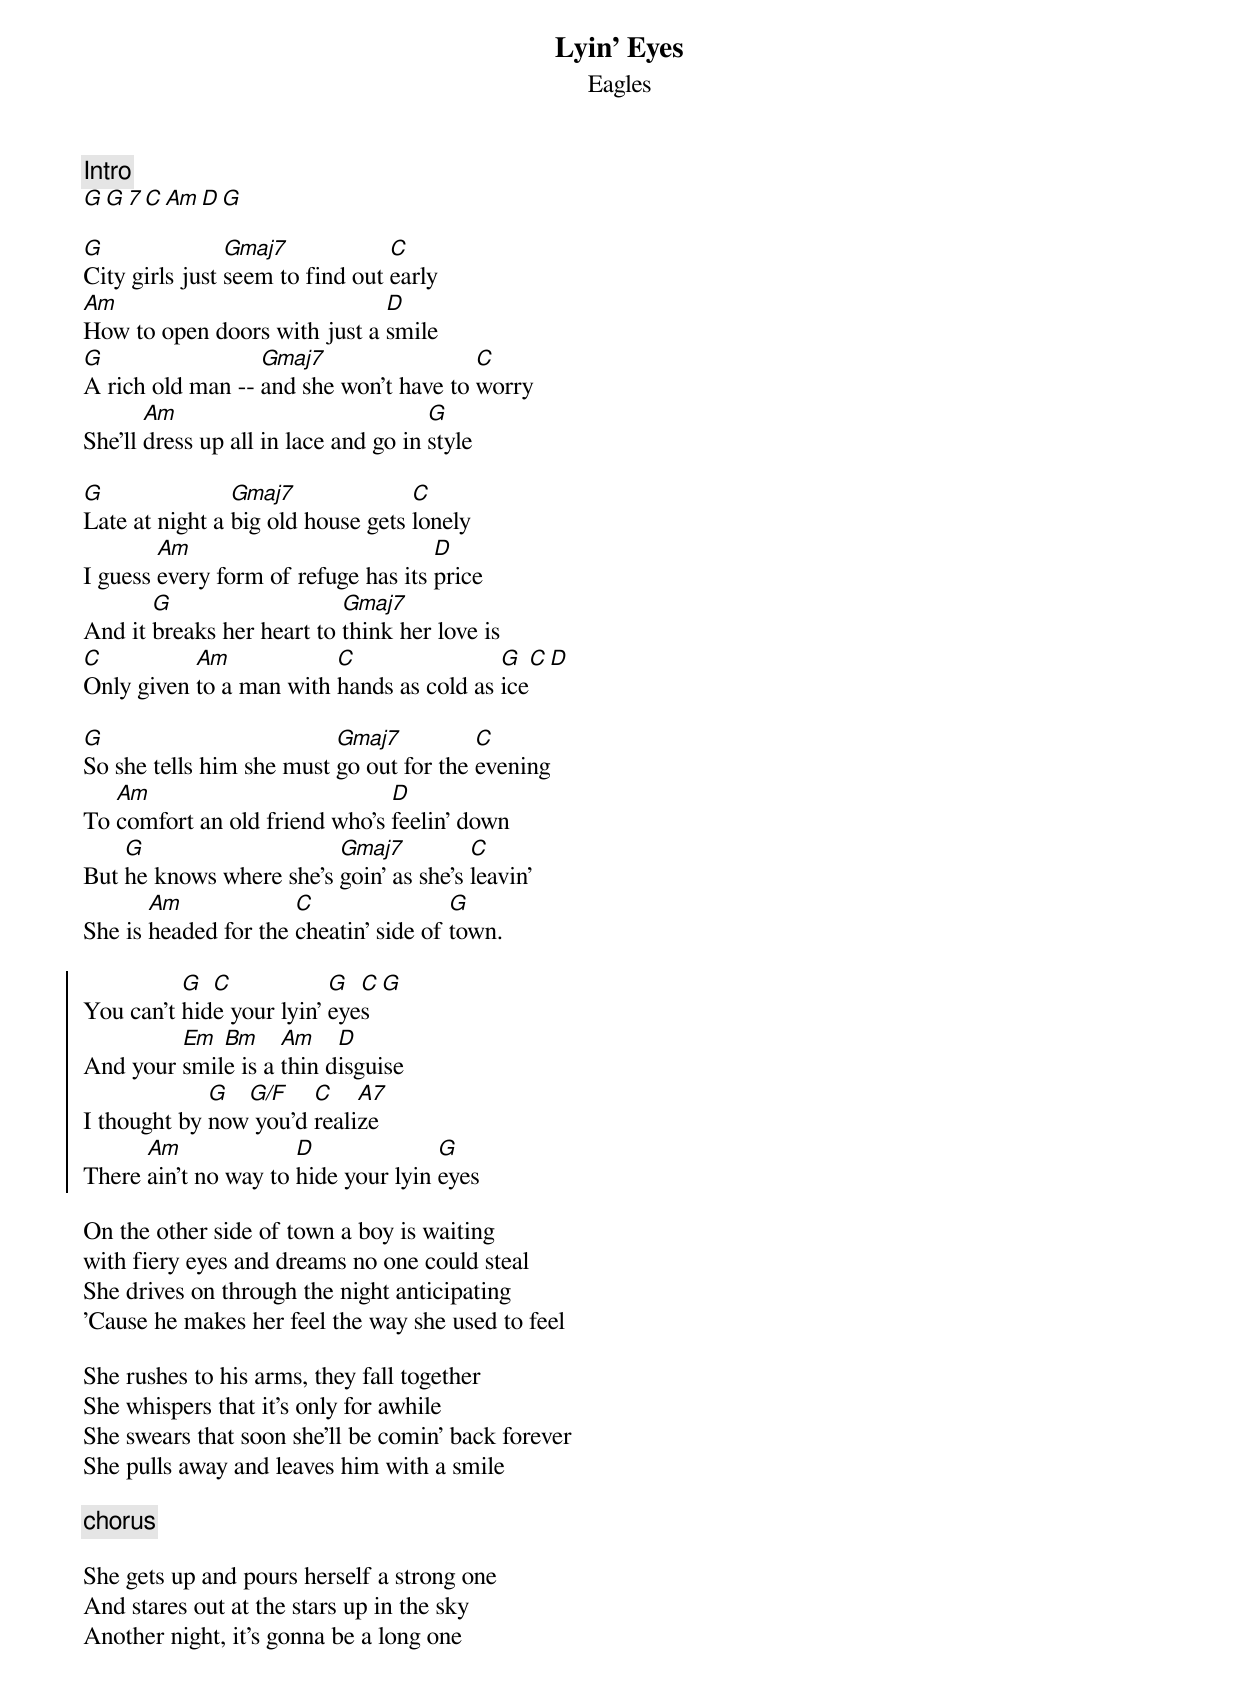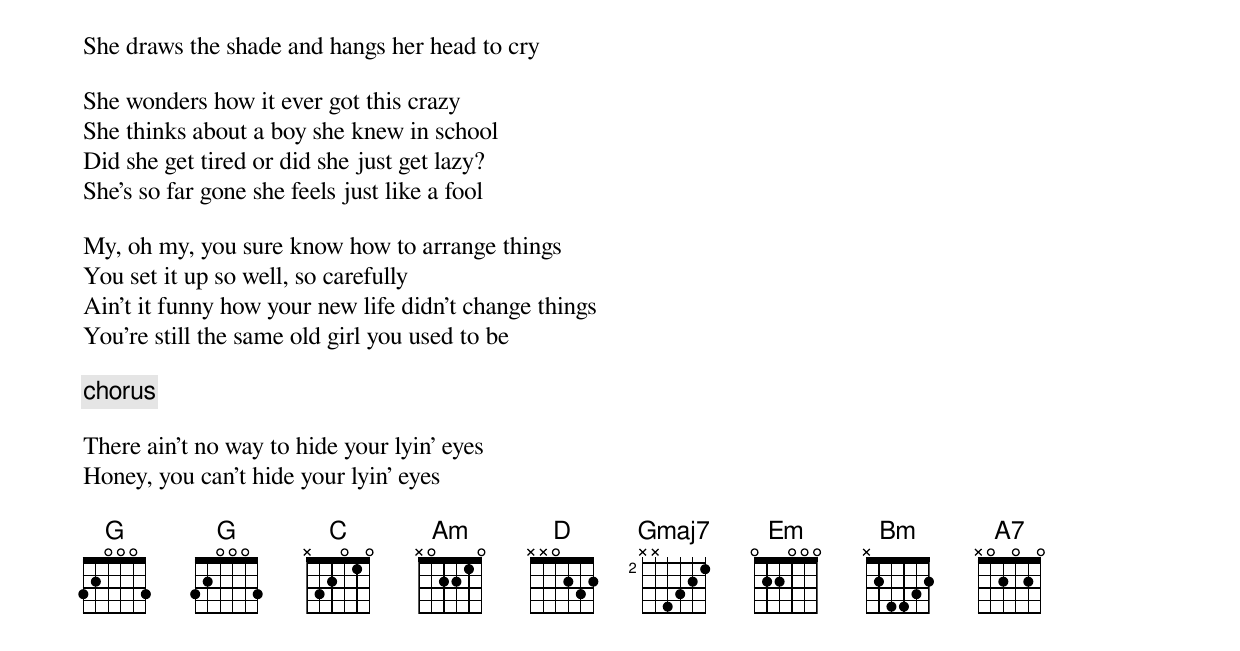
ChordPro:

{title:Lyin' Eyes}
{subtitle:Eagles}
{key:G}

{c:Intro}
[G][Gmaj][7][C][Am][D][G]

[G]City girls just [Gmaj7]seem to find out [C]early
[Am]How to open doors with just a [D]smile
[G]A rich old man -- [Gmaj7]and she won't have to [C]worry
She'll [Am]dress up all in lace and go in [G]style

[G]Late at night a [Gmaj7]big old house gets [C]lonely
I guess [Am]every form of refuge has its [D]price
And it [G]breaks her heart to [Gmaj7]think her love is
[C]Only given [Am]to a man with [C]hands as cold as [G]ice[C][D]

[G]So she tells him she must [Gmaj7]go out for the [C]evening
To [Am]comfort an old friend who's [D]feelin' down
But [G]he knows where she's [Gmaj7]goin' as she's [C]leavin'
She is [Am]headed for the [C]cheatin' side of [G]town.

{soc}
You can't [G]hid[C]e your lyin' [G]eye[C]s[G]
And your [Em]smil[Bm]e is a [Am]thin d[D]isguise
I thought by [G]now[G/F] you'd [C]reali[A7]ze
There [Am]ain't no way to [D]hide your lyin [G]eyes
{eoc}

On the other side of town a boy is waiting
with fiery eyes and dreams no one could steal
She drives on through the night anticipating
'Cause he makes her feel the way she used to feel

She rushes to his arms, they fall together
She whispers that it's only for awhile
She swears that soon she'll be comin' back forever
She pulls away and leaves him with a smile

{c:chorus}

She gets up and pours herself a strong one
And stares out at the stars up in the sky
Another night, it's gonna be a long one
She draws the shade and hangs her head to cry

She wonders how it ever got this crazy
She thinks about a boy she knew in school
Did she get tired or did she just get lazy?
She's so far gone she feels just like a fool

My, oh my, you sure know how to arrange things
You set it up so well, so carefully
Ain't it funny how your new life didn't change things
You're still the same old girl you used to be

{c:chorus}

There ain't no way to hide your lyin' eyes
Honey, you can't hide your lyin' eyes

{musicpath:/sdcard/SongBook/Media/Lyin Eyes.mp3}
